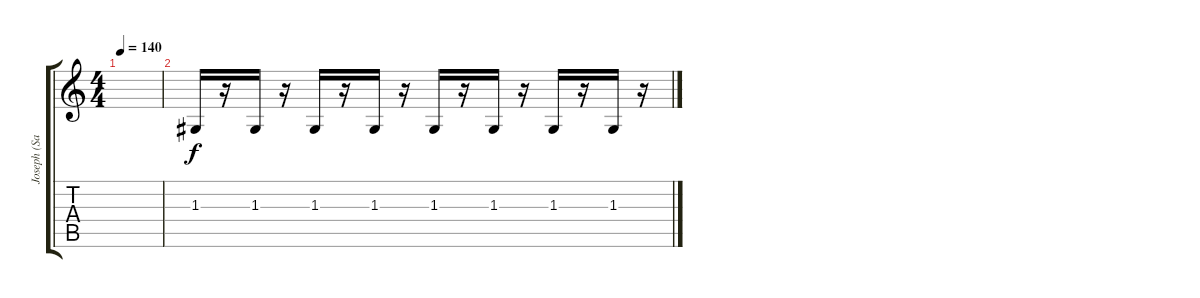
\track ("Joseph (Sampler)" "Joseph (Sa") {instrument lead5charang}
\staff {score tabs}
\tuning (E4 B3 G3 D3 A2 E2) {hide}
\ts (4 4)
\tempo 140
\clef g2
\ks c
|
1.3.16{dy f} r.16 1.3.16 r.16 1.3.16 r.16 1.3.16 r.16 1.3.16 r.16 1.3.16 r.16 1.3.16 r.16 1.3.16 r.16
